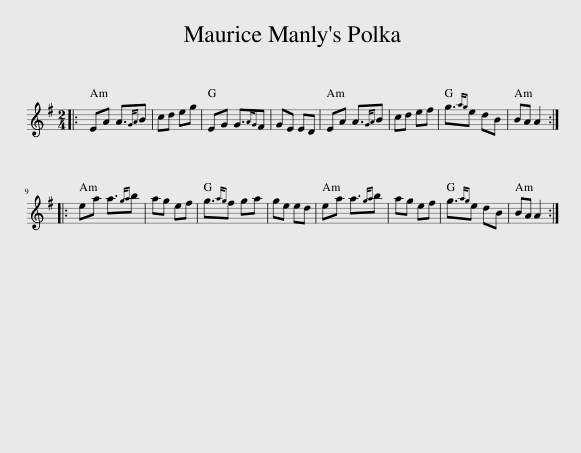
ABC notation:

X:1
L:1/8
M:2/4
I:linebreak $
K:G
V:1 treble
V:1
|: EA A3/2{GA}B | cd eg | EG G3/2{AG}F | GE ED | EA A3/2{GA}B | %5
 cd ef | g3/2{ag}e dB | BA A2 ::$ ea a3/2{ga}b | ag ef | %10
 g3/2{ag}f ga | ge ed | ea a3/2{ga}b | ag ef | g3/2{ag}e dB | %15
 BA A2 :| %16
